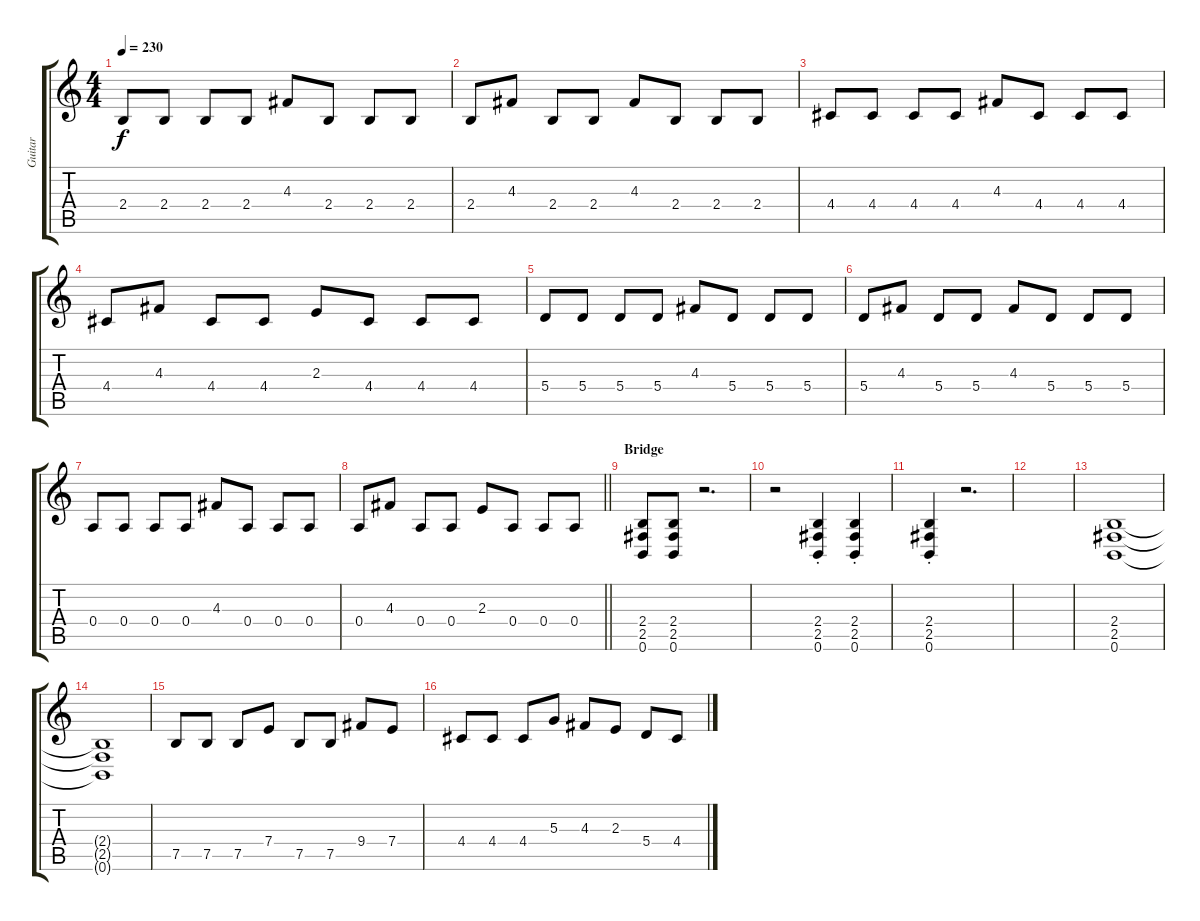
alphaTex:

\track ("Guitar" "Guitar") {instrument distortionguitar}
\staff {score tabs}
\tuning (B3 Gb3 D3 A2 E2 B1) {hide}
\ts (4 4)
\tempo 230
\clef g2
\ks c
2.4.8{dy f} 2.4.8 2.4.8 2.4.8 4.3.8 2.4.8 2.4.8 2.4.8 |
2.4.8 4.3.8 2.4.8 2.4.8 4.3.8 2.4.8 2.4.8 2.4.8 |
4.4.8 4.4.8 4.4.8 4.4.8 4.3.8 4.4.8 4.4.8 4.4.8 |
4.4.8 4.3.8 4.4.8 4.4.8 2.3.8 4.4.8 4.4.8 4.4.8 |
5.4.8 5.4.8 5.4.8 5.4.8 4.3.8 5.4.8 5.4.8 5.4.8 |
5.4.8 4.3.8 5.4.8 5.4.8 4.3.8 5.4.8 5.4.8 5.4.8 |
0.4.8 0.4.8 0.4.8 0.4.8 4.3.8 0.4.8 0.4.8 0.4.8 |
\barLineRight lightlight
0.4.8 4.3.8 0.4.8 0.4.8 2.3.8 0.4.8 0.4.8 0.4.8 |
\section ("" "Bridge")
(2.4 2.5 0.6).8 (2.4 2.5 0.6).8 r.2{d} |
r.2 (2.4{st} 2.5{st} 0.6{st}).4 (2.4{st} 2.5{st} 0.6{st}).4 |
(2.4{st} 2.5{st} 0.6{st}).4 r.2{d} |
|
(2.4 2.5 0.6).1 |
(2.4{t} 2.5{t} 0.6{t}).1 |
7.5.8 7.5.8 7.5.8 7.4.8 7.5.8 7.5.8 9.4.8 7.4.8 |
4.4.8 4.4.8 4.4.8 5.3.8 4.3.8 2.3.8 5.4.8 4.4.8
